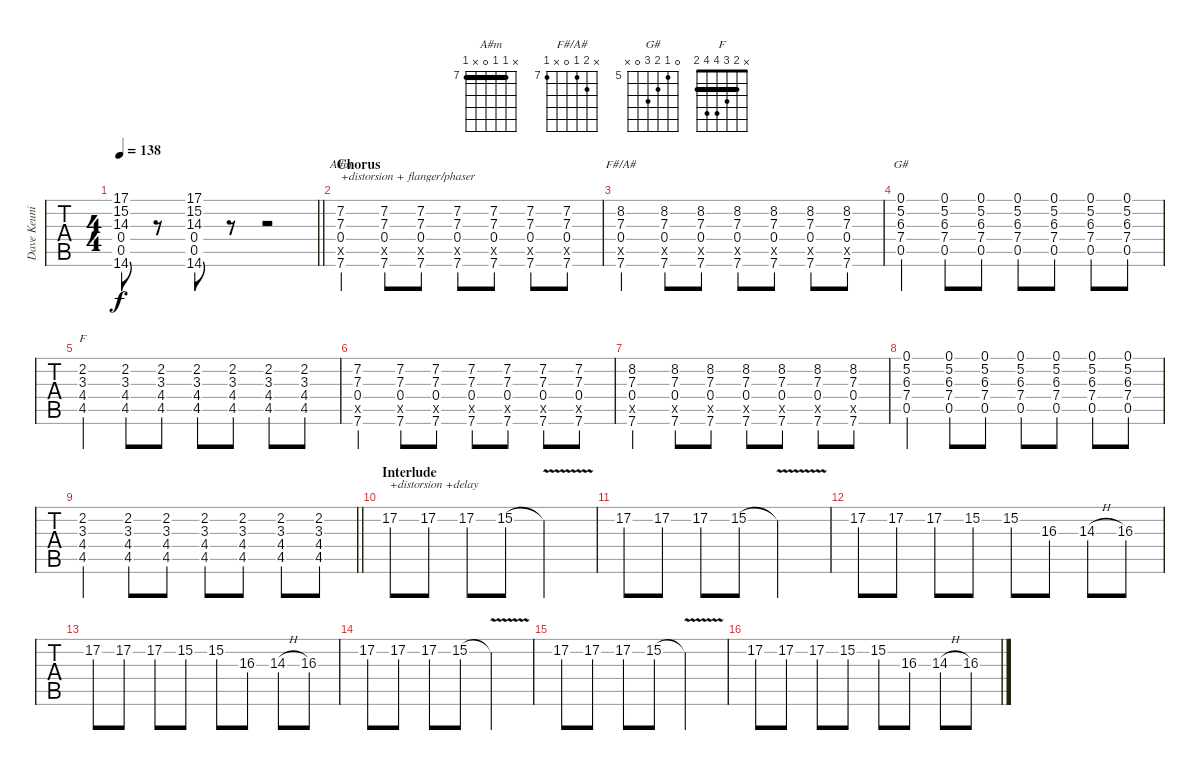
\track ("Dave Keuning's lead guitar" "Dave Keuni") {instrument distortionguitar}
\staff {tabs}
\tuning (Eb4 Bb3 Gb3 Db3 Ab2 Eb2) {hide}
\chord ("A#m" x 7 7 0 x 7) {firstfret 7 barre 7}
\chord ("F#/A#" x 8 7 0 x 7) {firstfret 7}
\chord ("G#" 0 5 6 7 0 x) {firstfret 5}
\chord ("F" x 2 3 4 4 2) {barre 2}
\ts (4 4)
\tempo 138
\clef g2
\barLineRight lightlight
\ks c
(17.1 15.2 14.3 0.4 0.5 14.6).8{dy f} r.8 (17.1 15.2 14.3 0.4 0.5 14.6).8 r.8 r.2 |
\section ("" "Chorus")
(7.2 7.3 0.4 0.5{x} 7.6).4{ch "A#m" txt "+distorsion + flanger/phaser"} (7.2 7.3 0.4 0.5{x} 7.6).8 (7.2 7.3 0.4 0.5{x} 7.6).8 (7.2 7.3 0.4 0.5{x} 7.6).8 (7.2 7.3 0.4 0.5{x} 7.6).8 (7.2 7.3 0.4 0.5{x} 7.6).8 (7.2 7.3 0.4 0.5{x} 7.6).8 |
(8.2 7.3 0.4 0.5{x} 7.6).4{ch "F#/A#"} (8.2 7.3 0.4 0.5{x} 7.6).8 (8.2 7.3 0.4 0.5{x} 7.6).8 (8.2 7.3 0.4 0.5{x} 7.6).8 (8.2 7.3 0.4 0.5{x} 7.6).8 (8.2 7.3 0.4 0.5{x} 7.6).8 (8.2 7.3 0.4 0.5{x} 7.6).8 |
(0.1 5.2 6.3 7.4 0.5).4{ch "G#"} (0.1 5.2 6.3 7.4 0.5).8 (0.1 5.2 6.3 7.4 0.5).8 (0.1 5.2 6.3 7.4 0.5).8 (0.1 5.2 6.3 7.4 0.5).8 (0.1 5.2 6.3 7.4 0.5).8 (0.1 5.2 6.3 7.4 0.5).8 |
(2.2 3.3 4.4 4.5).4{ch "F"} (2.2 3.3 4.4 4.5).8 (2.2 3.3 4.4 4.5).8 (2.2 3.3 4.4 4.5).8 (2.2 3.3 4.4 4.5).8 (2.2 3.3 4.4 4.5).8 (2.2 3.3 4.4 4.5).8 |
(7.2 7.3 0.4 0.5{x} 7.6).4 (7.2 7.3 0.4 0.5{x} 7.6).8 (7.2 7.3 0.4 0.5{x} 7.6).8 (7.2 7.3 0.4 0.5{x} 7.6).8 (7.2 7.3 0.4 0.5{x} 7.6).8 (7.2 7.3 0.4 0.5{x} 7.6).8 (7.2 7.3 0.4 0.5{x} 7.6).8 |
(8.2 7.3 0.4 0.5{x} 7.6).4 (8.2 7.3 0.4 0.5{x} 7.6).8 (8.2 7.3 0.4 0.5{x} 7.6).8 (8.2 7.3 0.4 0.5{x} 7.6).8 (8.2 7.3 0.4 0.5{x} 7.6).8 (8.2 7.3 0.4 0.5{x} 7.6).8 (8.2 7.3 0.4 0.5{x} 7.6).8 |
(0.1 5.2 6.3 7.4 0.5).4 (0.1 5.2 6.3 7.4 0.5).8 (0.1 5.2 6.3 7.4 0.5).8 (0.1 5.2 6.3 7.4 0.5).8 (0.1 5.2 6.3 7.4 0.5).8 (0.1 5.2 6.3 7.4 0.5).8 (0.1 5.2 6.3 7.4 0.5).8 |
\barLineRight lightlight
(2.2 3.3 4.4 4.5).4 (2.2 3.3 4.4 4.5).8 (2.2 3.3 4.4 4.5).8 (2.2 3.3 4.4 4.5).8 (2.2 3.3 4.4 4.5).8 (2.2 3.3 4.4 4.5).8 (2.2 3.3 4.4 4.5).8 |
\section ("" "Interlude")
17.2.8{txt "+distorsion +delay"} 17.2.8 17.2.8 15.2.8 15.2{v t}.2 |
17.2.8 17.2.8 17.2.8 15.2.8 15.2{v t}.2 |
17.2.8 17.2.8 17.2.8 15.2.8 15.2.8 16.3.8 14.3{h}.8 16.3.8 |
17.2.8 17.2.8 17.2.8 15.2.8 15.2.8 16.3.8 14.3{h}.8 16.3.8 |
17.2.8 17.2.8 17.2.8 15.2.8 15.2{v t}.2 |
17.2.8 17.2.8 17.2.8 15.2.8 15.2{v t}.2 |
17.2.8 17.2.8 17.2.8 15.2.8 15.2.8 16.3.8 14.3{h}.8 16.3.8
